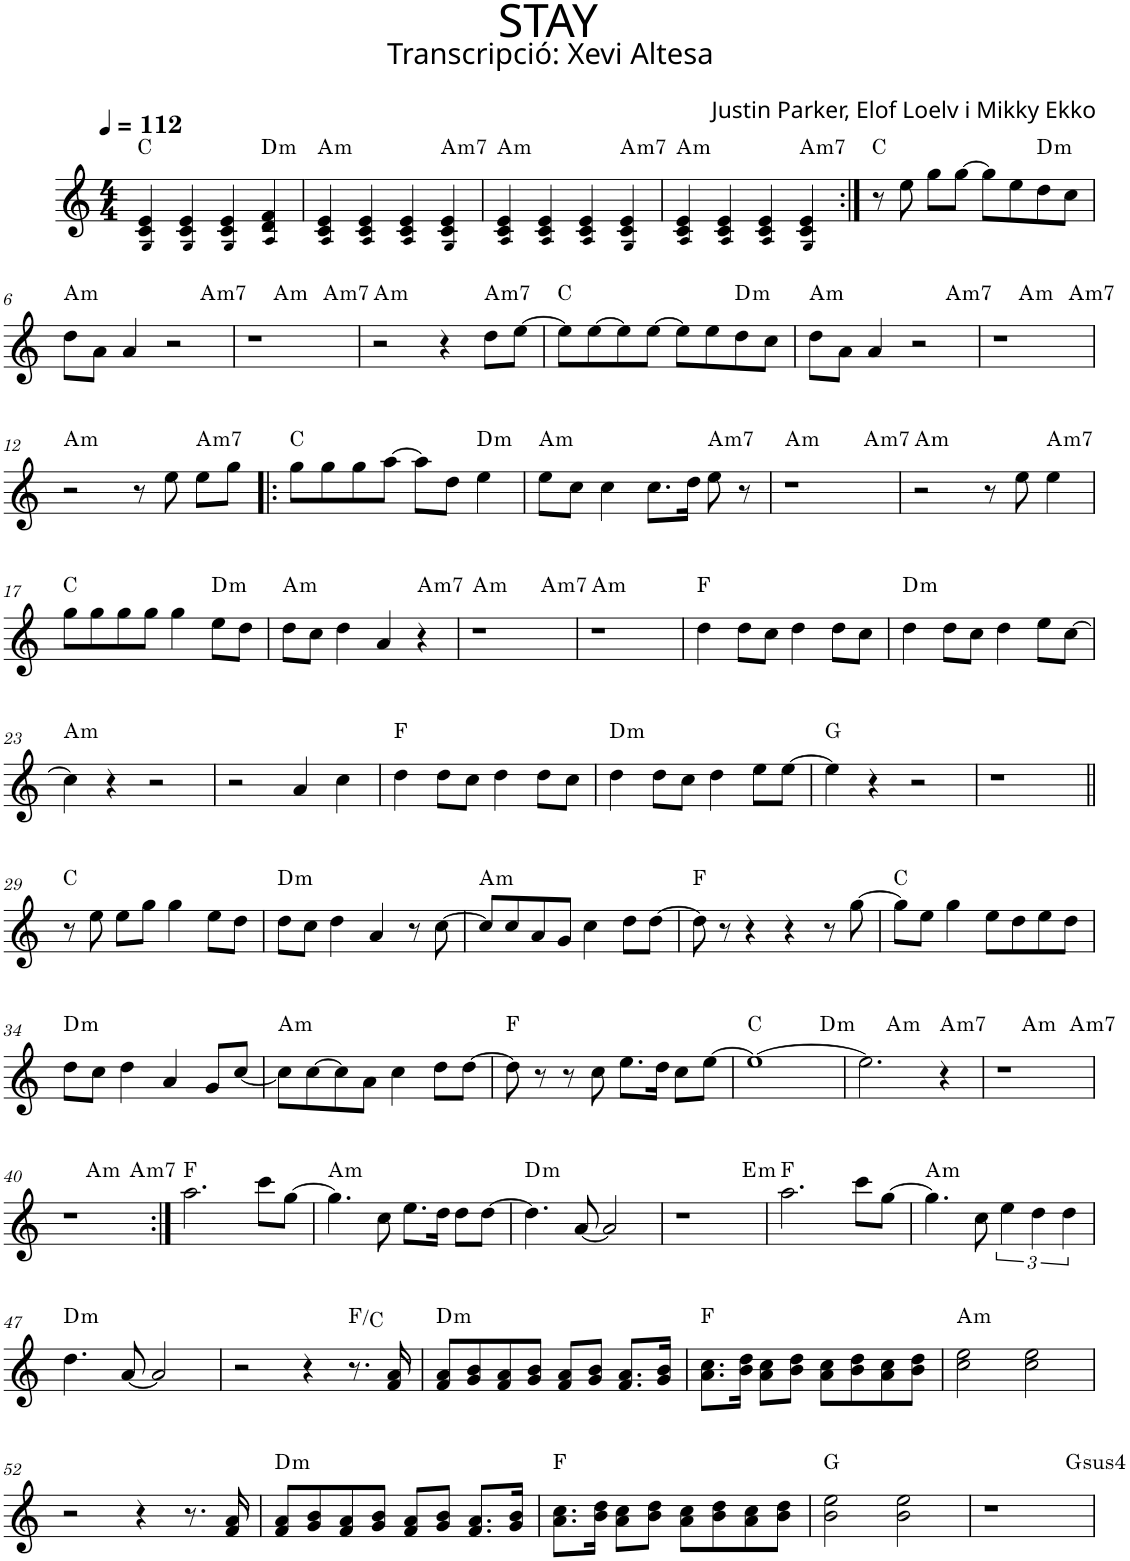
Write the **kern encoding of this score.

**kern	**harte
*part1	*part1
*staff1	*
*I"P1	*
*clefG2	*
*k[]	*
*M4/4	*
*MM112	*
=1	=1
4G/ 4c/ 4e/	C:maj
4G/ 4c/ 4e/	.
4G/ 4c/ 4e/	.
!	!LO:H:kt=m
4A/ 4d/ 4f/	D:min
=2	=2
!	!LO:H:kt=m
4A/ 4c/ 4e/	A:min
4A/ 4c/ 4e/	.
4A/ 4c/ 4e/	.
!	!LO:H:kt=m7
4G/ 4c/ 4e/	A:min7
=3	=3
!	!LO:H:kt=m
4A/ 4c/ 4e/	A:min
4A/ 4c/ 4e/	.
4A/ 4c/ 4e/	.
!	!LO:H:kt=m7
4G/ 4c/ 4e/	A:min7
=4	=4
!	!LO:H:kt=m
4A/ 4c/ 4e/	A:min
4A/ 4c/ 4e/	.
4A/ 4c/ 4e/	.
!	!LO:H:kt=m7
4G/ 4c/ 4e/	A:min7
=5:|!	=5:|!
8r	C:maj
8ee\	.
8gg\L	.
[>8gg\J	.
8gg\L]	.
8ee\	.
!	!LO:H:kt=m
8dd\	D:min
8cc\J	.
!!LO:LB:g=z
=6	=6
!	!LO:H:kt=m
*^	*
8dd\L	2.ryy	A:min
8a\J	.	.
4a/	.	.
2r	.	.
!	!	!LO:H:kt=m7
.	4ryy	A:min7
=7	=7	=7
*	*^	*
1r	4ryy	2.ryy	.
!	!	!	!LO:H:kt=m
.	2.ryy	.	A:min
!	!	!	!LO:H:kt=m7
.	.	4ryy	A:min7
=8	=8	=8	=8
!	!	!	!LO:H:kt=m
*v	*v	*v	*
2r	A:min
4r	.
!	!LO:H:kt=m7
8dd\L	A:min7
[>8ee\J	.
=9	=9
8ee\L]	C:maj
[>8ee\	.
8ee\]	.
[>8ee\J	.
8ee\L]	.
8ee\	.
!	!LO:H:kt=m
8dd\	D:min
8cc\J	.
=10	=10
!	!LO:H:kt=m
*^	*
8dd\L	2.ryy	A:min
8a\J	.	.
4a/	.	.
2r	.	.
!	!	!LO:H:kt=m7
.	4ryy	A:min7
=11	=11	=11
*	*^	*
1r	4ryy	2.ryy	.
!	!	!	!LO:H:kt=m
.	2.ryy	.	A:min
!	!	!	!LO:H:kt=m7
.	.	4ryy	A:min7
!!LO:LB:g=z	!!	!!
=12	=12	=12	=12
!	!	!	!LO:H:kt=m
*v	*v	*v	*
2r	A:min
8r	.
8ee\	.
!	!LO:H:kt=m7
8ee\L	A:min7
8gg\J	.
=13!|:	=13!|:
8gg\L	C:maj
8gg\	.
8gg\	.
[>8aa\J	.
8aa\L]	.
8dd\J	.
!	!LO:H:kt=m
4ee\	D:min
=14	=14
!	!LO:H:kt=m
8ee\L	A:min
8cc\J	.
4cc\	.
8.cc\L	.
16dd\Jk	.
!	!LO:H:kt=m7
8ee\	A:min7
8r	.
=15	=15
!	!LO:H:kt=m
*^	*
1r	2.ryy	A:min
!	!	!LO:H:kt=m7
.	4ryy	A:min7
=16	=16	=16
!	!	!LO:H:kt=m
*v	*v	*
2r	A:min
8r	.
8ee\	.
!	!LO:H:kt=m7
4ee\	A:min7
!!LO:LB:g=z
=17	=17
8gg\L	C:maj
8gg\	.
8gg\	.
8gg\J	.
4gg\	.
!	!LO:H:kt=m
8ee\L	D:min
8dd\J	.
=18	=18
!	!LO:H:kt=m
8dd\L	A:min
8cc\J	.
4dd\	.
4a/	.
!	!LO:H:kt=m7
4r	A:min7
=19	=19
!	!LO:H:kt=m
*^	*
1r	2.ryy	A:min
!	!	!LO:H:kt=m7
.	4ryy	A:min7
=20	=20	=20
!	!	!LO:H:kt=m
*v	*v	*
1r	A:min
=21	=21
4dd\	F:maj
8dd\L	.
8cc\J	.
4dd\	.
8dd\L	.
8cc\J	.
=22	=22
!	!LO:H:kt=m
4dd\	D:min
8dd\L	.
8cc\J	.
4dd\	.
8ee\L	.
[>8cc\J	.
!!LO:LB:g=z
=23	=23
!	!LO:H:kt=m
4cc\]	A:min
4r	.
2r	.
=24	=24
2r	.
4a/	.
4cc\	.
=25	=25
4dd\	F:maj
8dd\L	.
8cc\J	.
4dd\	.
8dd\L	.
8cc\J	.
=26	=26
!	!LO:H:kt=m
4dd\	D:min
8dd\L	.
8cc\J	.
4dd\	.
8ee\L	.
[>8ee\J	.
=27	=27
4ee\]	G:maj
4r	.
2r	.
=28	=28
1r	.
!!LO:LB:g=z
=29||	=29||
8r	C:maj
8ee\	.
8ee\L	.
8gg\J	.
4gg\	.
8ee\L	.
8dd\J	.
=30	=30
!	!LO:H:kt=m
8dd\L	D:min
8cc\J	.
4dd\	.
4a/	.
8r	.
[>8cc\	.
=31	=31
!	!LO:H:kt=m
8cc/L]	A:min
8cc/	.
8a/	.
8g/J	.
4cc\	.
8dd\L	.
[>8dd\J	.
=32	=32
8dd\]	F:maj
8r	.
4r	.
4r	.
8r	.
[>8gg\	.
=33	=33
8gg\L]	C:maj
8ee\J	.
4gg\	.
8ee\L	.
8dd\	.
8ee\	.
8dd\J	.
!!LO:LB:g=z
=34	=34
!	!LO:H:kt=m
8dd\L	D:min
8cc\J	.
4dd\	.
4a/	.
8g/L	.
[<8cc/J	.
=35	=35
!	!LO:H:kt=m
8cc\L]	A:min
[>8cc\	.
8cc\]	.
8a\J	.
4cc\	.
8dd\L	.
[>8dd\J	.
=36	=36
8dd\]	F:maj
8r	.
8r	.
8cc\	.
8.ee\L	.
16dd\Jk	.
8cc\L	.
[>8ee\J	.
=37	=37
*^	*
1ee_	2.ryy	C:maj
!	!	!LO:H:kt=m
.	4ryy	D:min
=38	=38	=38
2.ee\]	4ryy	.
!	!	!LO:H:kt=m
.	2.ryy	A:min
!	!	!LO:H:kt=m7
4r	.	A:min7
=39	=39	=39
*	*^	*
1r	4ryy	2.ryy	.
!	!	!	!LO:H:kt=m
.	2.ryy	.	A:min
!	!	!	!LO:H:kt=m7
.	.	4ryy	A:min7
!!LO:LB:g=z	!!	!!
=40	=40	=40	=40
1r	4ryy	2.ryy	.
!	!	!	!LO:H:kt=m
.	2.ryy	.	A:min
!	!	!	!LO:H:kt=m7
.	.	4ryy	A:min7
*v	*v	*v	*
=41:|!	=41:|!
2.aa\	F:maj
8ccc\L	.
[>8gg\J	.
=42	=42
!	!LO:H:kt=m
4.gg\]	A:min
8cc\	.
8.ee\L	.
16dd\Jk	.
8dd\L	.
[>8dd\J	.
=43	=43
!	!LO:H:kt=m
4.dd\]	D:min
[<8a/	.
2a/]	.
=44	=44
*^	*
1r	2.ryy	.
!	!	!LO:H:kt=m
.	4ryy	E:min
*v	*v	*
=45	=45
2.aa\	F:maj
8ccc\L	.
[>8gg\J	.
=46	=46
!	!LO:H:kt=m
4.gg\]	A:min
8cc\	.
6ee\	.
6dd\	.
6dd\	.
!!LO:LB:g=z
=47	=47
!	!LO:H:kt=m
4.dd\	D:min
[<8a/	.
2a/]	.
=48	=48
2r	.
4r	.
8.r	F:maj/5
16f/ 16a/	.
=49	=49
!	!LO:H:kt=m
8f/ 8a/L	D:min
8g/ 8b/	.
8f/ 8a/	.
8g/ 8b/J	.
8f/ 8a/L	.
8g/ 8b/J	.
8.f/ 8.a/L	.
16g/ 16b/Jk	.
=50	=50
8.a\ 8.cc\L	F:maj
16b\ 16dd\Jk	.
8a\ 8cc\L	.
8b\ 8dd\J	.
8a\ 8cc\L	.
8b\ 8dd\	.
8a\ 8cc\	.
8b\ 8dd\J	.
=51	=51
!	!LO:H:kt=m
2cc\ 2ee\	A:min
2cc\ 2ee\	.
!!LO:LB:g=z
=52	=52
2r	.
4r	.
8.r	.
16f/ 16a/	.
=53	=53
!	!LO:H:kt=m
8f/ 8a/L	D:min
8g/ 8b/	.
8f/ 8a/	.
8g/ 8b/J	.
8f/ 8a/L	.
8g/ 8b/J	.
8.f/ 8.a/L	.
16g/ 16b/Jk	.
=54	=54
8.a\ 8.cc\L	F:maj
16b\ 16dd\Jk	.
8a\ 8cc\L	.
8b\ 8dd\J	.
8a\ 8cc\L	.
8b\ 8dd\	.
8a\ 8cc\	.
8b\ 8dd\J	.
=55	=55
2b\ 2ee\	G:maj
2b\ 2ee\	.
=56	=56
*^	*
1r	2.ryy	.
!	!	!LO:H:kt=4
.	4ryy	G:sus4
*v	*v	*
=	=
*-	*-
